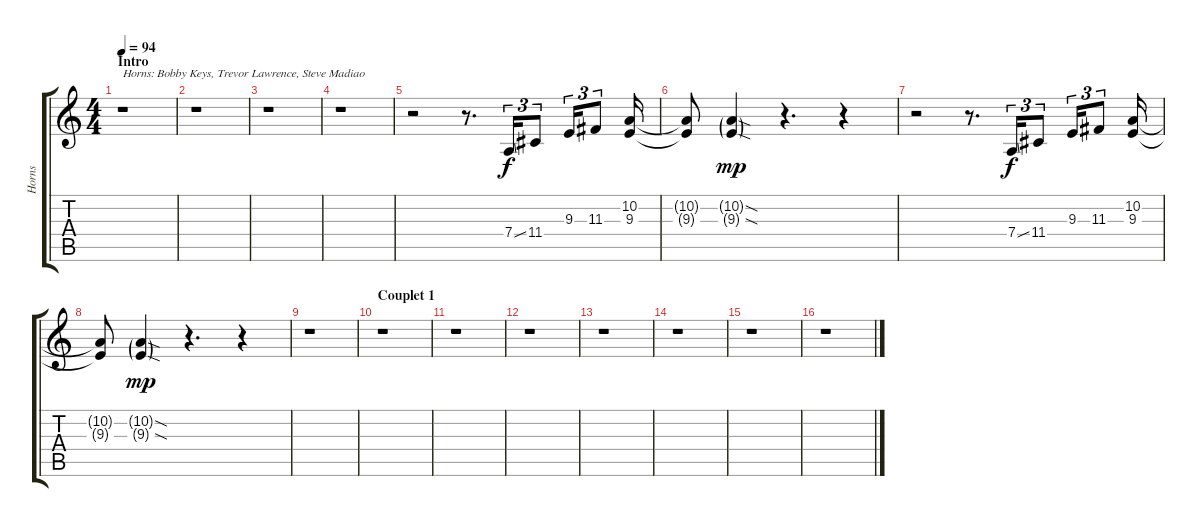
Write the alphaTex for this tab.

\track ("Horns" "Horns") {instrument tenorsax}
\staff {score tabs}
\tuning (E4 B3 G3 D3 A2 E2) {hide}
\ts (4 4)
\section ("" "Intro")
\tempo 94
\clef g2
\ks c
r.1{txt "Horns: Bobby Keys, Trevor Lawrence, Steve Madiao" dy f instrument tenorsax} |
r.1 |
r.1 |
r.1 |
r.2 r.8{d} 7.4{ss}.16{tu (3 2)} 11.4.8{tu (3 2)} 9.3.16{tu (3 2)} 11.3.8{tu (3 2)} (10.2 9.3).16 |
(10.2{t} 9.3{t}).8 (10.2{sod g} 9.3{sod g}).4{dy mp} r.4{d} r.4 |
r.2 r.8{d} 7.4{ss}.16{tu (3 2) dy f} 11.4.8{tu (3 2)} 9.3.16{tu (3 2)} 11.3.8{tu (3 2)} (10.2 9.3).16 |
(10.2{t} 9.3{t}).8 (10.2{sod g} 9.3{sod g}).4{dy mp} r.4{d} r.4 |
r.1 |
\section ("" "Couplet 1")
r.1 |
r.1 |
r.1 |
r.1 |
r.1 |
r.1 |
r.1
